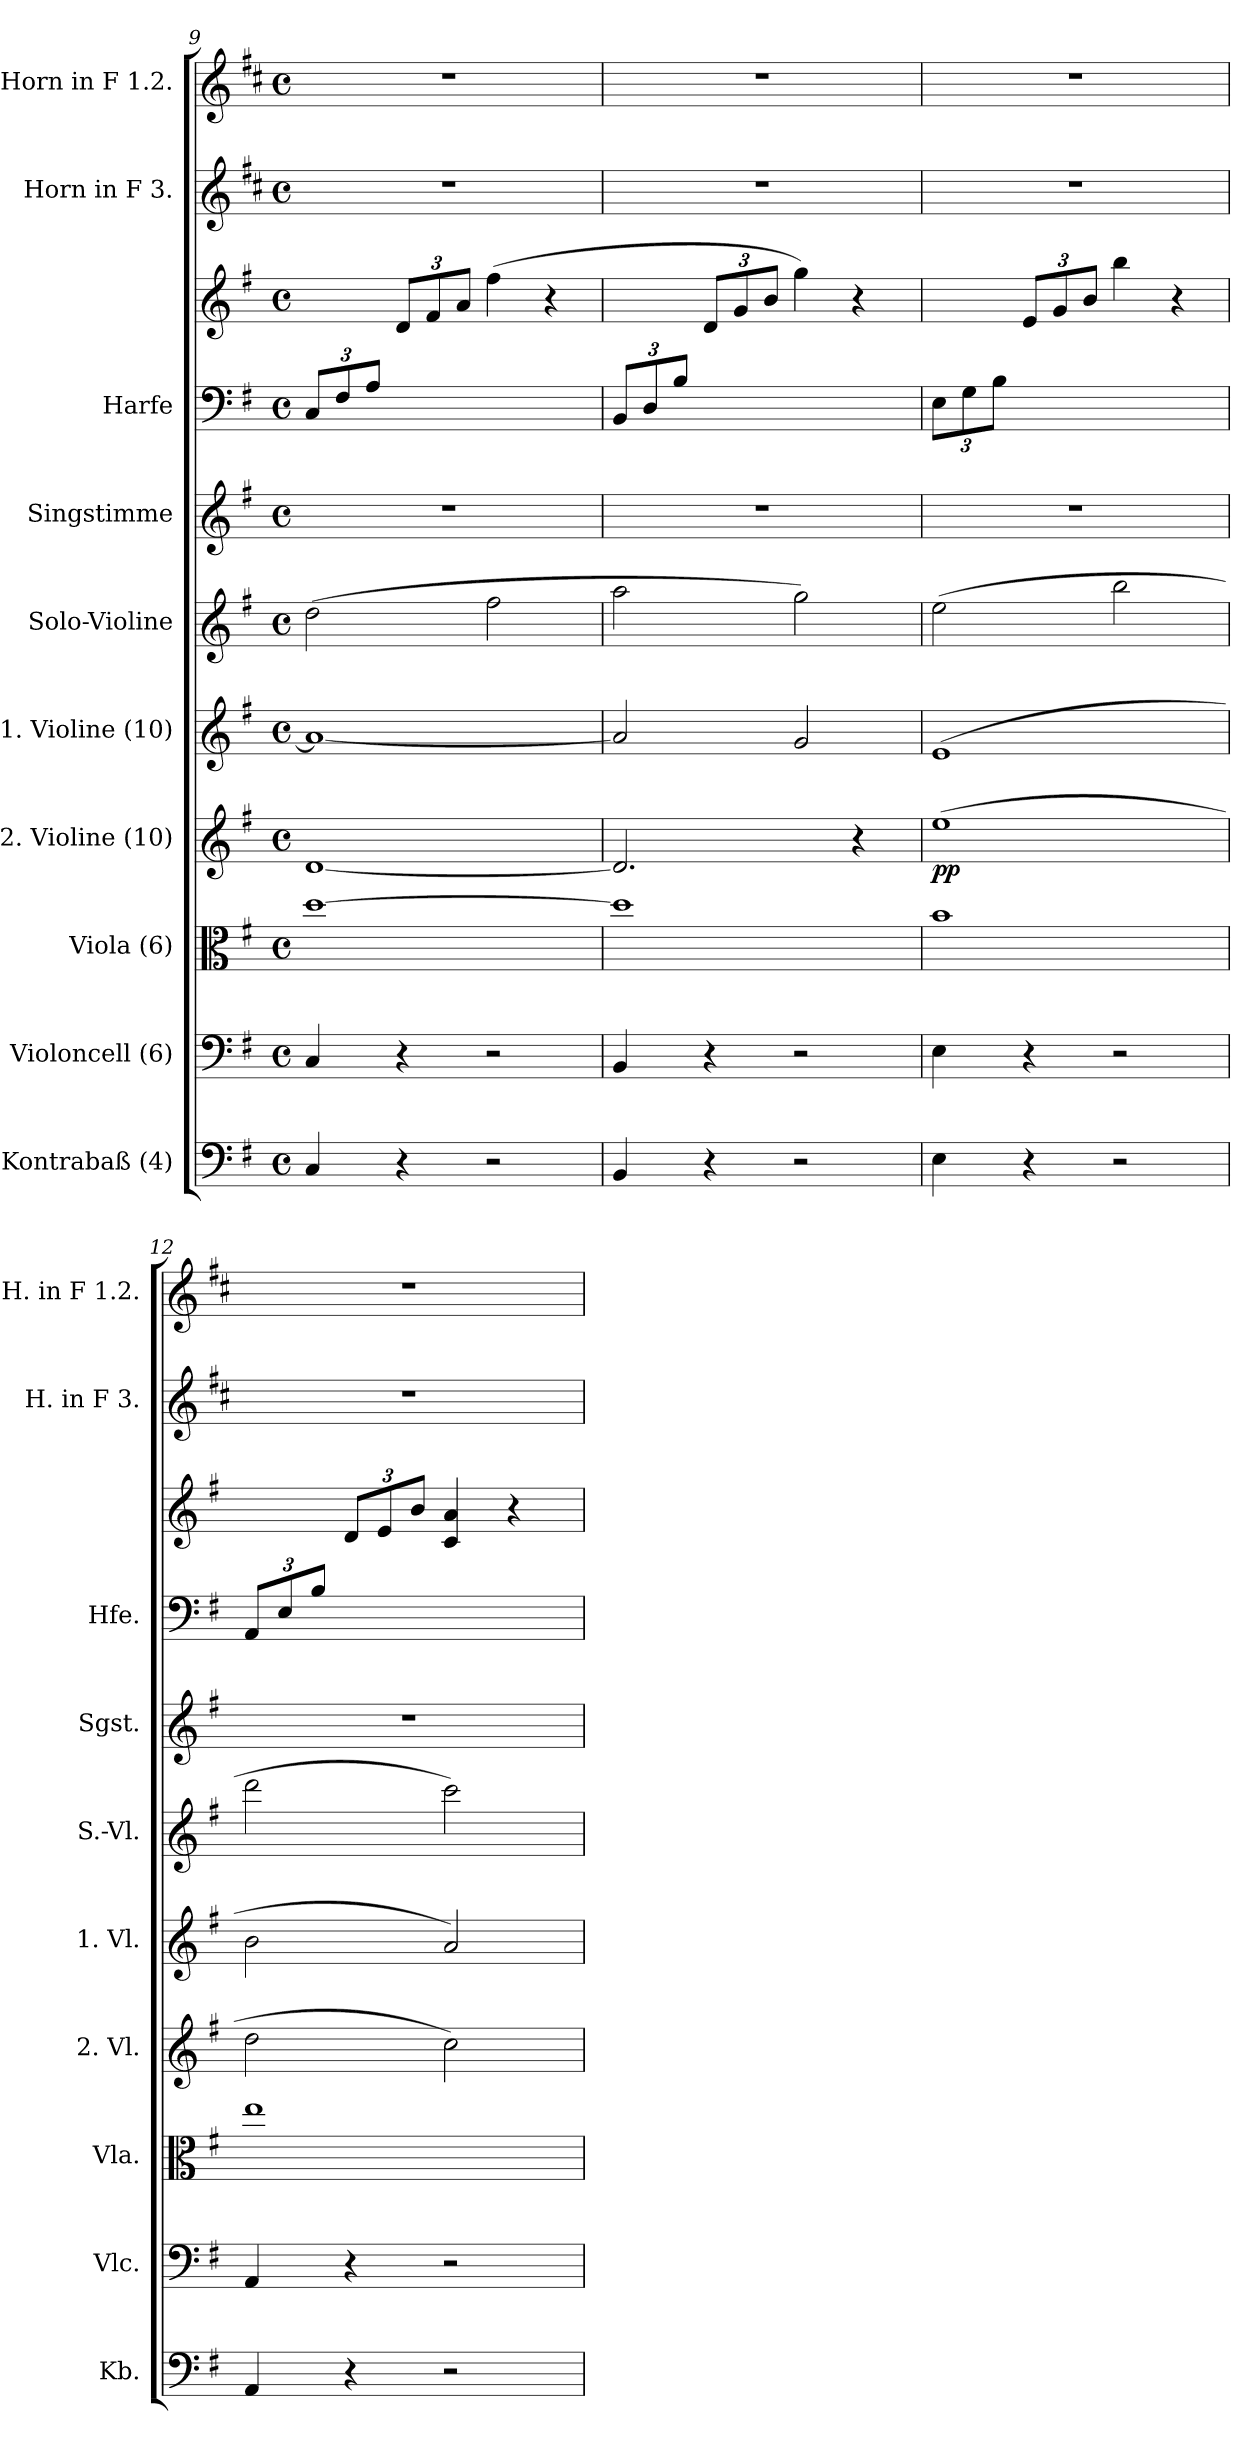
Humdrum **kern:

**kern	**kern	**kern	**kern	**dynam	**kern	**kern	**kern	**kern	**kern	**kern	**kern
*part10	*part9	*part8	*part7	*part7	*part6	*part5	*part4	*part3	*part3	*part2	*part1
*staff11	*staff10	*staff9	*staff8	*staff8	*staff7	*staff6	*staff5	*staff4	*staff3	*staff2	*staff1
*I"Kontrabaß (4)	*I"Violoncell (6)	*I"Viola (6)	*I"2. Violine (10)	*	*I"1. Violine (10)	*I"Solo-Violine	*I"Singstimme	*I"Harfe	*	*I"Horn in F 3.	*I"Horn in F 1.2.
*I'Kb.	*I'Vlc.	*I'Vla.	*I'2. Vl.	*	*I'1. Vl.	*I'S.-Vl.	*I'Sgst.	*I'Hfe.	*	*I'H. in F 3.	*I'H. in F 1.2.
*clefF4	*clefF4	*clefC3	*clefG2	*	*clefG2	*clefG2	*clefG2	*clefF4	*clefG2	*clefG2	*clefG2
*ITrd7c12	*	*	*	*	*	*	*	*	*	*ITrd4c7	*ITrd4c7
*k[f#]	*k[f#]	*k[f#]	*k[f#]	*	*k[f#]	*k[f#]	*k[f#]	*k[f#]	*k[f#]	*k[f#]	*k[f#]
*M4/4	*M4/4	*M4/4	*M4/4	*	*M4/4	*M4/4	*M4/4	*M4/4	*M4/4	*M4/4	*M4/4
*met(c)	*met(c)	*met(c)	*met(c)	*	*met(c)	*met(c)	*met(c)	*met(c)	*met(c)	*met(c)	*met(c)
*MM52	*MM52	*MM52	*MM52	*	*MM52	*MM52	*MM52	*MM52	*MM52	*MM52	*MM52
*	*	*	*	*	*	*	*	*Xbrackettup	*	*	*
=9	=9	=9	=9	=9	=9	=9	=9	=9	=9	=9	=9
*	*	*	*	*	*	*	*	*	*	*	*^
4CC/	4C/	[1dd	[1d	.	1a_	(>2dd\	1r	(>12C/L	4ryy	1r	1r	12ryy
*	*	*	*	*	*	*	*	*	*	*	*MM56	*
.	.	.	.	.	.	.	.	12F#/	.	.	.	3%2ryy
.	.	.	.	.	.	.	.	12A/J	.	.	.	.
*	*	*	*	*	*	*	*	*	*Xbrackettup	*	*	*
4r	4r	.	.	.	.	.	.	4ryy	12d/L	.	.	.
.	.	.	.	.	.	.	.	.	12f#/	.	.	.
.	.	.	.	.	.	.	.	.	12a/J	.	.	.
2r	2r	.	.	.	.	2ff#\	.	2ryy	(4ff#\	.	.	.
.	.	.	.	.	.	.	.	.	4r	.	.	6.ryy
=10	=10	=10	=10	=10	=10	=10	=10	=10	=10	=10	=10	=10
*	*	*	*	*	*	*	*	*	*	*	*MM52	*
4BBB/	4BB/	1dd]	2.d/]	.	2a/]	2aa\	1r	(>12BB/L	4ryy	1r	1r	12ryy
*	*	*	*	*	*	*	*	*	*	*	*MM56	*
.	.	.	.	.	.	.	.	12D/	.	.	.	3%2ryy
.	.	.	.	.	.	.	.	12B/J	.	.	.	.
4r	4r	.	.	.	.	.	.	4ryy	12d/L	.	.	.
.	.	.	.	.	.	.	.	.	12g/	.	.	.
.	.	.	.	.	.	.	.	.	12b/J	.	.	.
!	!	!	!	!	!	!LO:N:head=open	!	!	!	!	!	!
!	!	!	!	!	!	!LO:N:vis=2	!	!	!	!	!	!
2r	2r	.	.	.	2g/	4...gg\)	.	2ryy	4gg\)	.	.	.
.	.	.	4r	.	.	.	.	.	4r	.	.	6.ryy
.	.	.	.	.	.	32ryy	.	.	.	.	.	.
!!LO:PB:g=z	!!
=11	=11	=11	=11	=11	=11	=11	=11	=11	=11	=11	=11	=11
*	*	*	*	*	*	*	*	*	*	*	*MM52	*
!	!	!	!	!LO:DY:b	!	!	!	!	!	!	!	!
4EE\	4E\	1b	(>1ee	pp	(>1e	(>2ee\	1r	(>12E\L	4ryy	1r	1r	12ryy
*	*	*	*	*	*	*	*	*	*	*	*MM56	*
.	.	.	.	.	.	.	.	12G\	.	.	.	3%2ryy
.	.	.	.	.	.	.	.	12B\J	.	.	.	.
4r	4r	.	.	.	.	.	.	4ryy	12e/L	.	.	.
.	.	.	.	.	.	.	.	.	12g/	.	.	.
.	.	.	.	.	.	.	.	.	12b/J	.	.	.
2r	2r	.	.	.	.	2bb\	.	2ryy	4bb\)	.	.	.
.	.	.	.	.	.	.	.	.	4r	.	.	6.ryy
=12	=12	=12	=12	=12	=12	=12	=12	=12	=12	=12	=12	=12
*	*	*	*	*	*	*	*	*	*	*	*MM52	*
4AAA/	4AA/	1ee	2dd\	.	2b\	2ddd\	1r	12AA/L	4ryy	1r	1r	12ryy
*	*	*	*	*	*	*	*	*	*	*	*MM56	*
.	.	.	.	.	.	.	.	12E/	.	.	.	3%2ryy
.	.	.	.	.	.	.	.	12B/J	.	.	.	.
4r	4r	.	.	.	.	.	.	4ryy	12d/L	.	.	.
.	.	.	.	.	.	.	.	.	12e/	.	.	.
.	.	.	.	.	.	.	.	.	12b/J	.	.	.
!	!	!	!	!	!	!LO:N:head=open	!	!	!	!	!	!
!	!	!	!	!	!	!LO:N:vis=2	!	!	!	!	!	!
2r	2r	.	2cc\)	.	2a/)	4...ccc\)	.	2ryy	4c/ 4a/)	.	.	.
.	.	.	.	.	.	.	.	.	4r	.	.	6.ryy
.	.	.	.	.	.	32ryy	.	.	.	.	.	.
*	*	*	*	*	*	*	*	*	*	*	*v	*v
=	=	=	=	=	=	=	=	=	=	=	=
*-	*-	*-	*-	*-	*-	*-	*-	*-	*-	*-	*-
